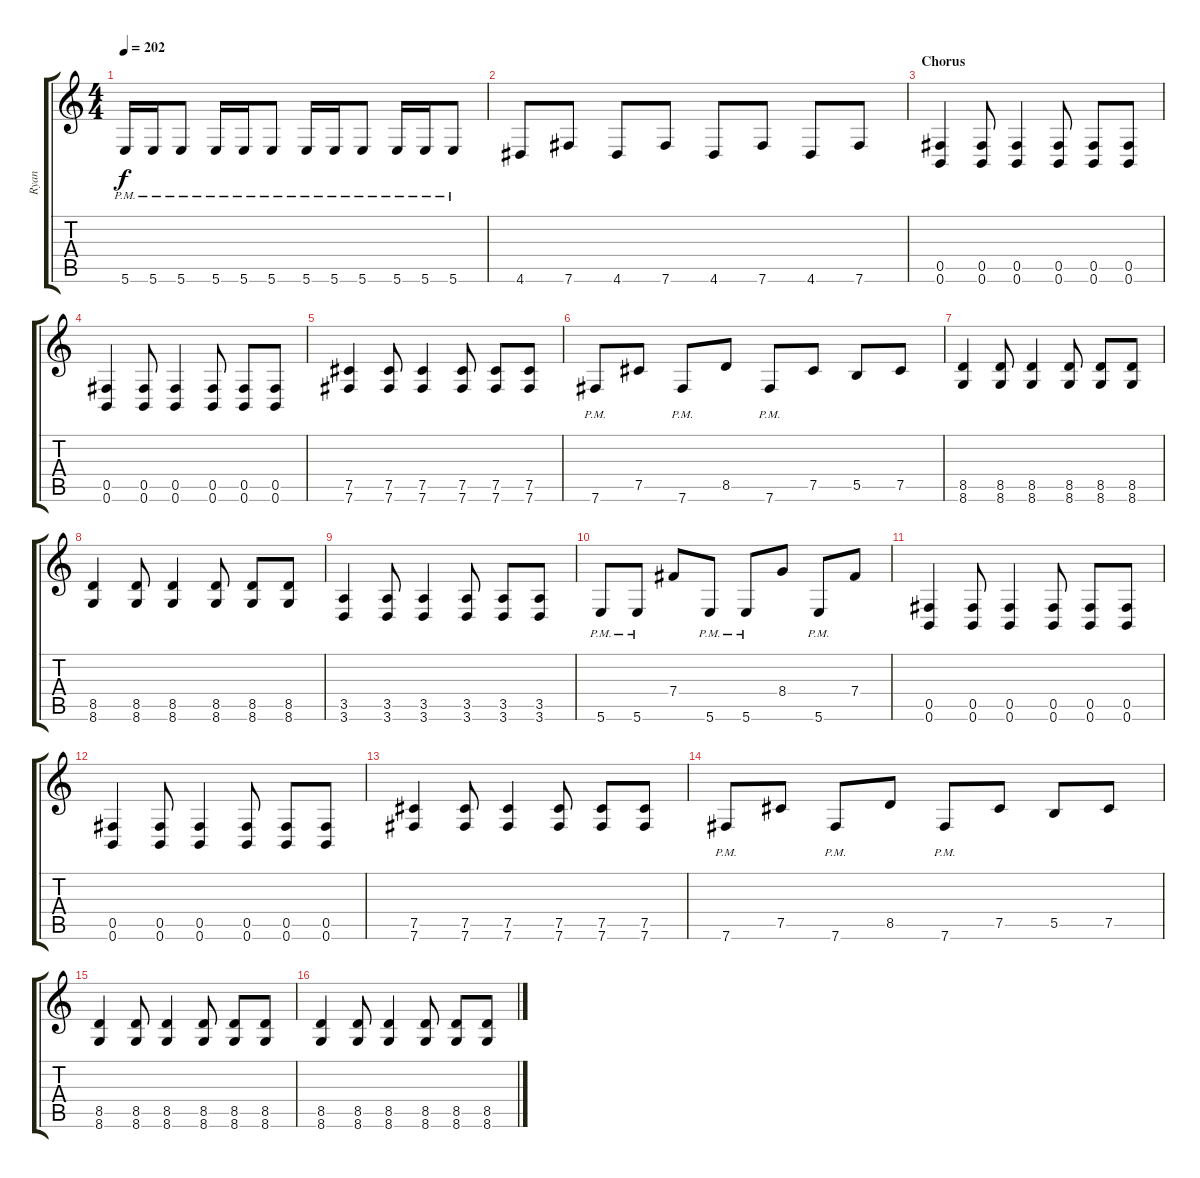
\track ("Ryan" "Ryan") {instrument distortionguitar}
\staff {score tabs}
\tuning (Db4 Ab3 E3 B2 Gb2 B1) {hide}
\ts (4 4)
\tempo 202
\clef g2
\ks c
5.6{pm}.16{dy f} 5.6{pm}.16 5.6{pm}.8 5.6{pm}.16 5.6{pm}.16 5.6{pm}.8 5.6{pm}.16 5.6{pm}.16 5.6{pm}.8 5.6{pm}.16 5.6{pm}.16 5.6{pm}.8 |
4.6.8 7.6.8 4.6.8 7.6.8 4.6.8 7.6.8 4.6.8 7.6.8 |
\section ("" "Chorus")
(0.5 0.6).4 (0.5 0.6).8 (0.5 0.6).4 (0.5 0.6).8 (0.5 0.6).8 (0.5 0.6).8 |
(0.5 0.6).4 (0.5 0.6).8 (0.5 0.6).4 (0.5 0.6).8 (0.5 0.6).8 (0.5 0.6).8 |
(7.5 7.6).4 (7.5 7.6).8 (7.5 7.6).4 (7.5 7.6).8 (7.5 7.6).8 (7.5 7.6).8 |
7.6{pm}.8 7.5.8 7.6{pm}.8 8.5.8 7.6{pm}.8 7.5.8 5.5.8 7.5.8 |
(8.5 8.6).4 (8.5 8.6).8 (8.5 8.6).4 (8.5 8.6).8 (8.5 8.6).8 (8.5 8.6).8 |
(8.5 8.6).4 (8.5 8.6).8 (8.5 8.6).4 (8.5 8.6).8 (8.5 8.6).8 (8.5 8.6).8 |
(3.5 3.6).4 (3.5 3.6).8 (3.5 3.6).4 (3.5 3.6).8 (3.5 3.6).8 (3.5 3.6).8 |
5.6{pm}.8 5.6{pm}.8 7.4.8 5.6{pm}.8 5.6{pm}.8 8.4.8 5.6{pm}.8 7.4.8 |
(0.5 0.6).4 (0.5 0.6).8 (0.5 0.6).4 (0.5 0.6).8 (0.5 0.6).8 (0.5 0.6).8 |
(0.5 0.6).4 (0.5 0.6).8 (0.5 0.6).4 (0.5 0.6).8 (0.5 0.6).8 (0.5 0.6).8 |
(7.5 7.6).4 (7.5 7.6).8 (7.5 7.6).4 (7.5 7.6).8 (7.5 7.6).8 (7.5 7.6).8 |
7.6{pm}.8 7.5.8 7.6{pm}.8 8.5.8 7.6{pm}.8 7.5.8 5.5.8 7.5.8 |
(8.5 8.6).4 (8.5 8.6).8 (8.5 8.6).4 (8.5 8.6).8 (8.5 8.6).8 (8.5 8.6).8 |
(8.5 8.6).4 (8.5 8.6).8 (8.5 8.6).4 (8.5 8.6).8 (8.5 8.6).8 (8.5 8.6).8
